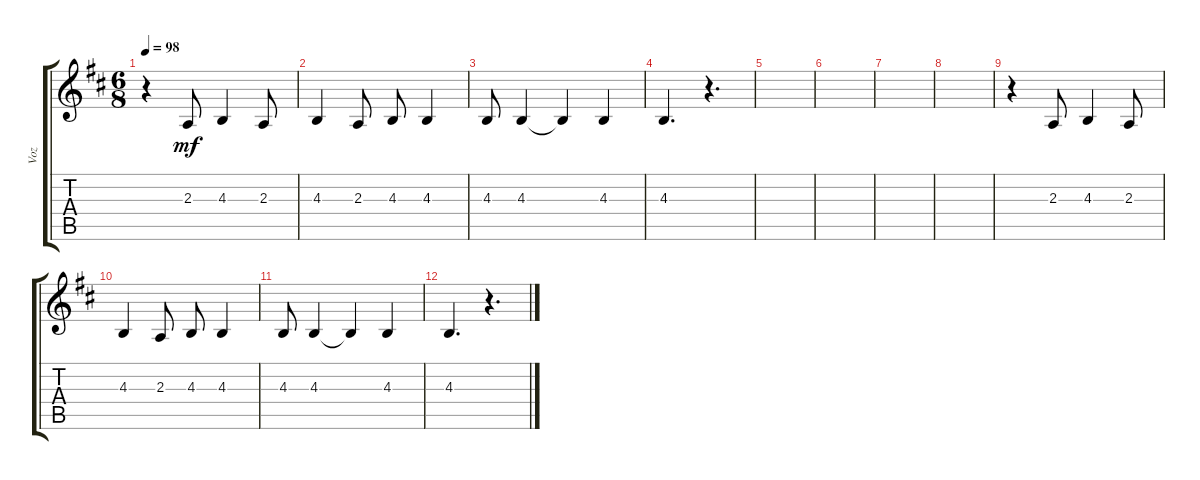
\track ("Voz" "Voz") {instrument bassoon}
\staff {score tabs}
\tuning (E4 B3 G3 D3 A2 E2) {hide}
\ts (6 8)
\tempo 98
\clef g2
\ks d
r.4{dy mf} 2.3.8 4.3.4 2.3.8 |
4.3.4 2.3.8 4.3.8 4.3.4 |
4.3.8 4.3.4 4.3{t}.4 4.3.4 |
4.3.4{d} r.4{d} |
|
|
|
|
r.4 2.3.8 4.3.4 2.3.8 |
4.3.4 2.3.8 4.3.8 4.3.4 |
4.3.8 4.3.4 4.3{t}.4 4.3.4 |
4.3.4{d} r.4{d}
